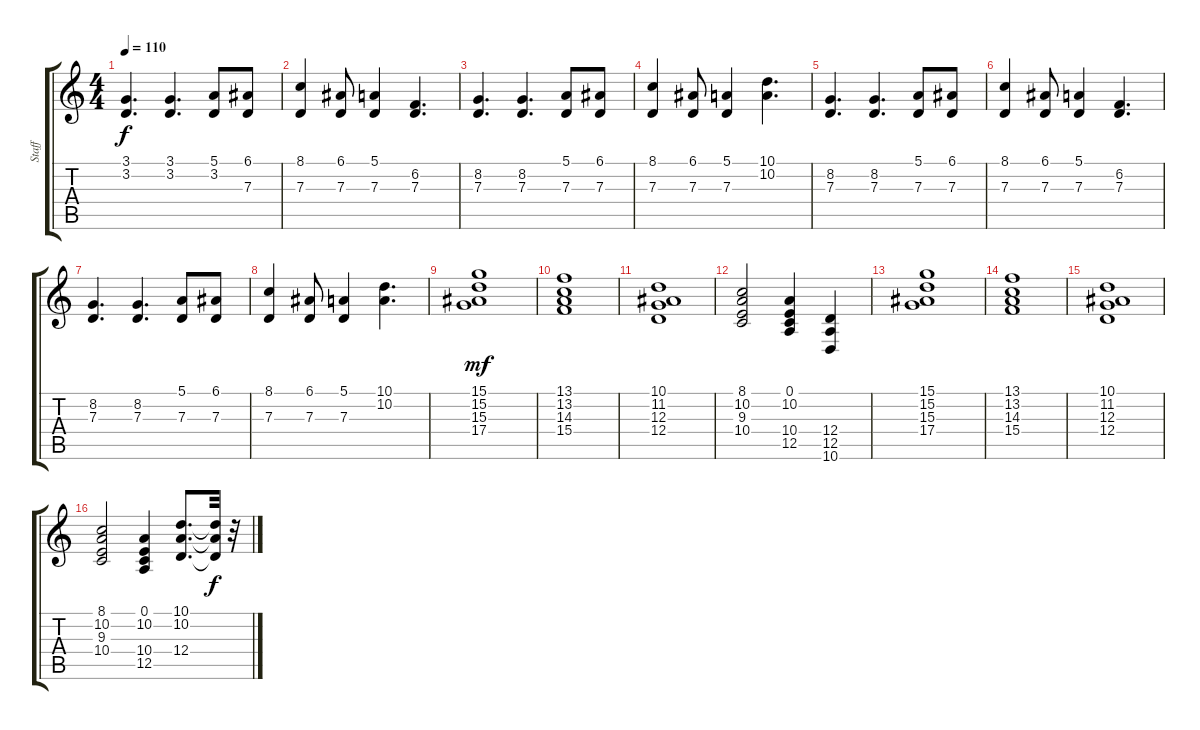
\track ("Staff" "Staff") {instrument choiraahs}
\staff {score tabs}
\tuning (E4 B3 G3 D3 A2 E2) {hide}
\ts (4 4)
\tempo 110
\clef g2
\ks c
(3.1 3.2).4{d dy f} (3.1 3.2).4{d} (5.1 3.2).8 (6.1 7.3).8 |
(8.1 7.3).4 (6.1 7.3).8 (5.1 7.3).4 (6.2 7.3).4{d} |
(8.2 7.3).4{d} (8.2 7.3).4{d} (5.1 7.3).8 (6.1 7.3).8 |
(8.1 7.3).4 (6.1 7.3).8 (5.1 7.3).4 (10.1 10.2).4{d} |
(8.2 7.3).4{d} (8.2 7.3).4{d} (5.1 7.3).8 (6.1 7.3).8 |
(8.1 7.3).4 (6.1 7.3).8 (5.1 7.3).4 (6.2 7.3).4{d} |
(8.2 7.3).4{d} (8.2 7.3).4{d} (5.1 7.3).8 (6.1 7.3).8 |
(8.1 7.3).4 (6.1 7.3).8 (5.1 7.3).4 (10.1 10.2).4{d} |
(15.1 15.2 15.3 17.4).1{dy mf} |
(13.1 13.2 14.3 15.4).1 |
(10.1 11.2 12.3 12.4).1 |
(8.1 10.2 9.3 10.4).2 (0.1 10.2 10.4 12.5).4 (12.4 12.5 10.6).4 |
(15.1 15.2 15.3 17.4).1 |
(13.1 13.2 14.3 15.4).1 |
(10.1 11.2 12.3 12.4).1 |
(8.1 10.2 9.3 10.4).2 (0.1 10.2 10.4 12.5).4 (10.1 10.2 12.4).8{d} (10.1{t} 10.2{t} 12.4{t}).32{dy f} r.32
